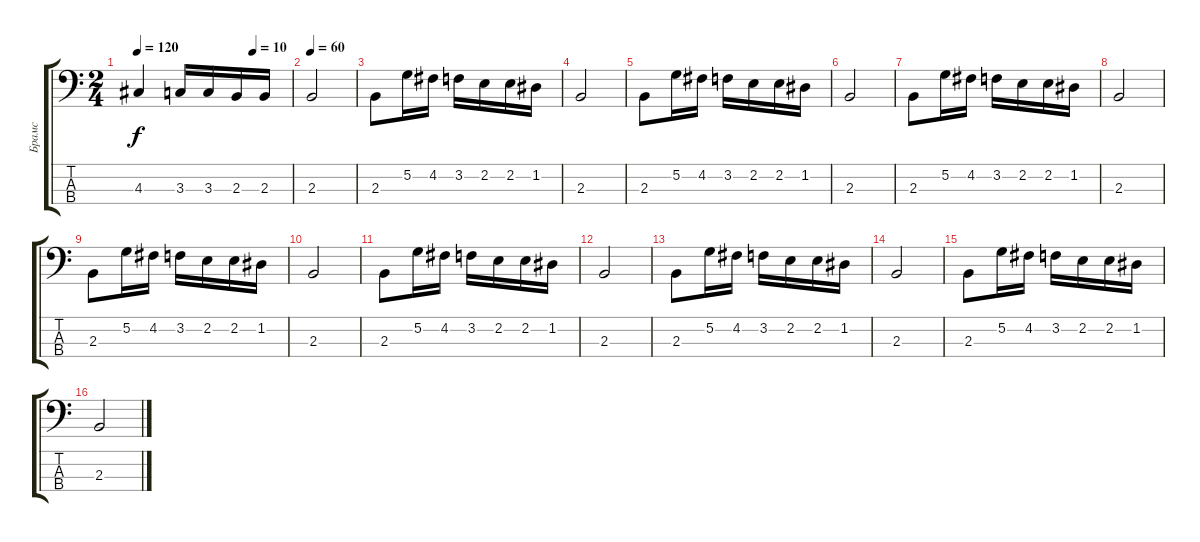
\track ("Брамс" "Брамс") {instrument electricbasspick}
\staff {score tabs}
\tuning (G2 D2 A1 E1) {hide}
\ts (2 4)
\tempo 120
\tempo (10 0.75)
\clef f4
\ks c
4.3.4{dy f} 3.3.16 3.3.16 2.3.16 2.3.16 |
\tempo 60
2.3.2 |
2.3.8 5.2.16 4.2.16 3.2.16 2.2.16 2.2.16 1.2.16 |
2.3.2 |
2.3.8 5.2.16 4.2.16 3.2.16 2.2.16 2.2.16 1.2.16 |
2.3.2 |
2.3.8 5.2.16 4.2.16 3.2.16 2.2.16 2.2.16 1.2.16 |
2.3.2 |
2.3.8 5.2.16 4.2.16 3.2.16 2.2.16 2.2.16 1.2.16 |
2.3.2 |
2.3.8 5.2.16 4.2.16 3.2.16 2.2.16 2.2.16 1.2.16 |
2.3.2 |
2.3.8 5.2.16 4.2.16 3.2.16 2.2.16 2.2.16 1.2.16 |
2.3.2 |
2.3.8 5.2.16 4.2.16 3.2.16 2.2.16 2.2.16 1.2.16 |
2.3.2
